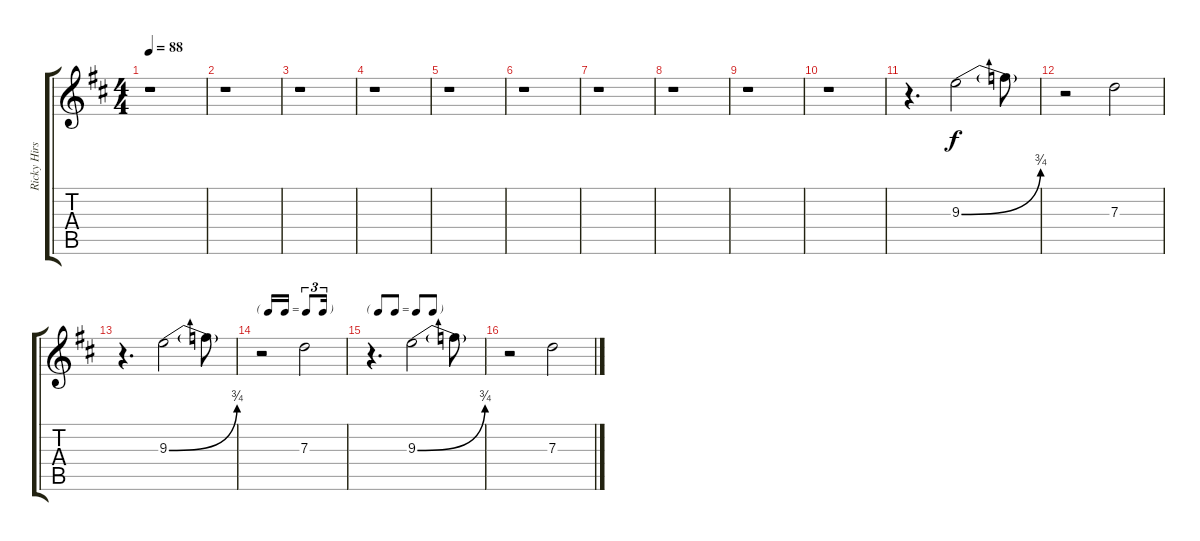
\track ("Ricky Hirsch Overdub Guitar and solo" "Ricky Hirs") {instrument overdrivenguitar}
\staff {score tabs}
\tuning (E4 B3 G3 D3 A2 E2) {hide}
\ts (4 4)
\tempo 88
\clef g2
\ks d
r.1{dy f} |
r.1 |
r.1 |
r.1 |
r.1 |
r.1 |
r.1 |
r.1 |
r.1 |
r.1 |
r.4{d} 9.3{be (bend 0 0 60 3)}.2 9.3{t}.8 |
r.2 7.3.2 |
r.4{d} 9.3{be (bend 0 0 60 3)}.2 9.3{t}.8 |
\tf triplet16th
r.2 7.3.2 |
\tf none
r.4{d} 9.3{be (bend 0 0 60 3)}.2 9.3{t}.8 |
r.2 7.3.2
